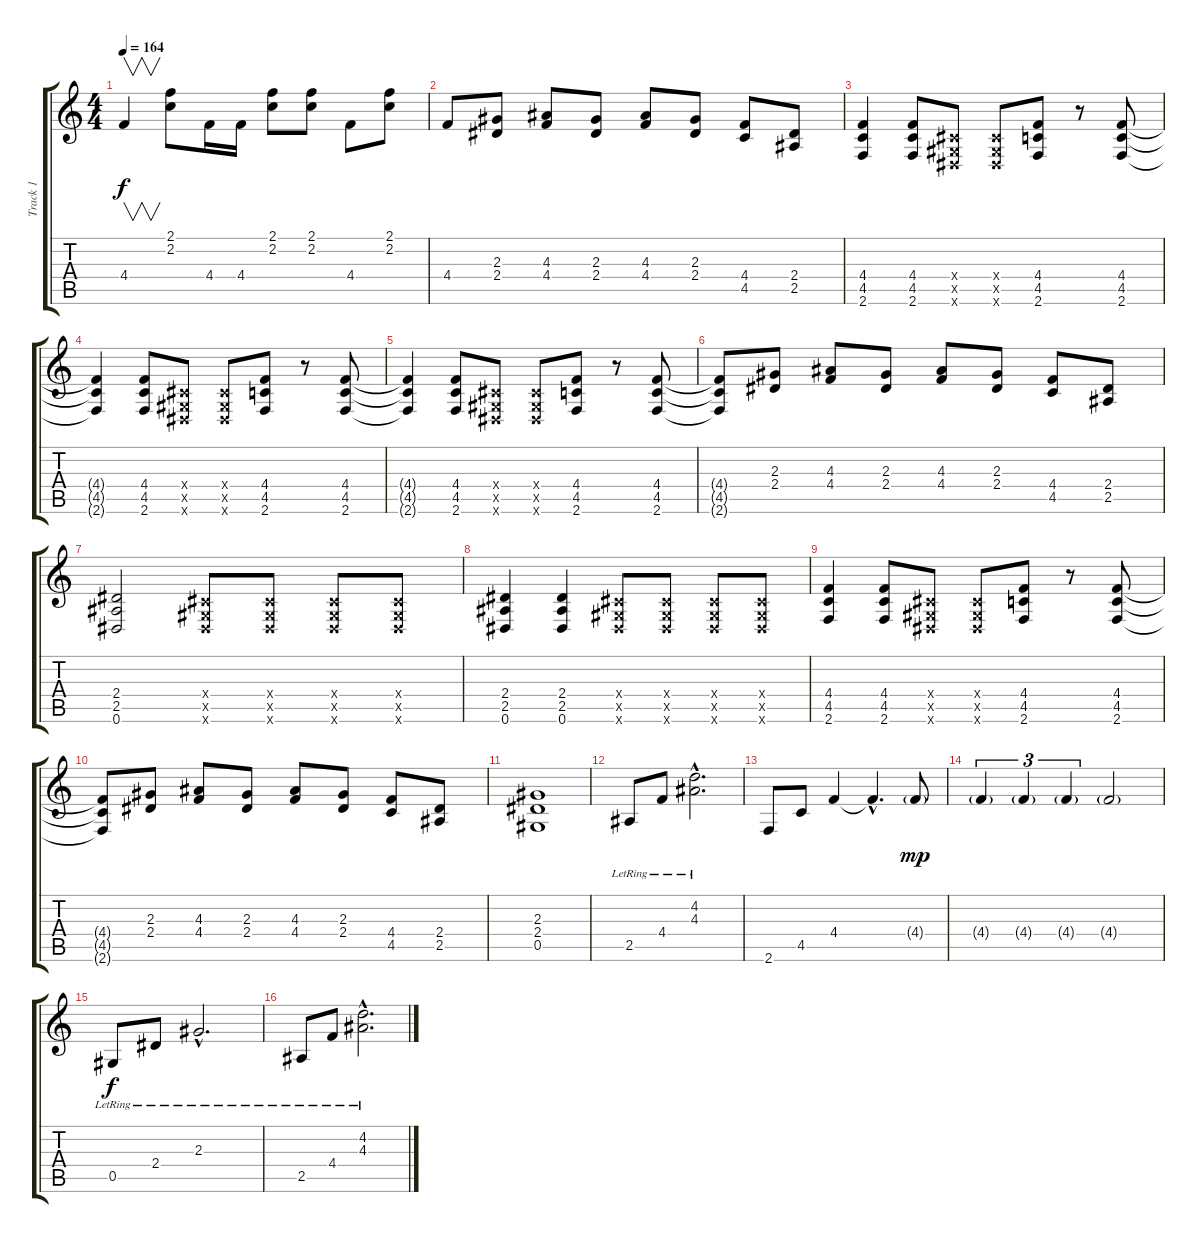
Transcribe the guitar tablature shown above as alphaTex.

\track ("Track 1" "Track 1") {instrument overdrivenguitar}
\staff {score tabs}
\tuning (Eb4 Bb3 Gb3 Db3 Ab2 Eb2) {hide}
\ts (4 4)
\tempo 164
\clef g2
\ks c
4.4.4{v dy f} (2.1 2.2).8 4.4.16 4.4.16 (2.1 2.2).8 (2.1 2.2).8 4.4.8 (2.1 2.2).8 |
4.4.8 (2.3 2.4).8 (4.3 4.4).8 (2.3 2.4).8 (4.3 4.4).8 (2.3 2.4).8 (4.4 4.5).8 (2.4 2.5).8 |
(4.4 4.5 2.6).4 (4.4 4.5 2.6).8 (0.4{x} 0.5{x} 0.6{x}).8 (0.4{x} 0.5{x} 0.6{x}).8 (4.4 4.5 2.6).8 r.8 (4.4 4.5 2.6).8 |
(4.4{t} 4.5{t} 2.6{t}).4 (4.4 4.5 2.6).8 (0.4{x} 0.5{x} 0.6{x}).8 (0.4{x} 0.5{x} 0.6{x}).8 (4.4 4.5 2.6).8 r.8 (4.4 4.5 2.6).8 |
(4.4{t} 4.5{t} 2.6{t}).4 (4.4 4.5 2.6).8 (0.4{x} 0.5{x} 0.6{x}).8 (0.4{x} 0.5{x} 0.6{x}).8 (4.4 4.5 2.6).8 r.8 (4.4 4.5 2.6).8 |
(4.4{t} 4.5{t} 2.6{t}).8 (2.3 2.4).8 (4.3 4.4).8 (2.3 2.4).8 (4.3 4.4).8 (2.3 2.4).8 (4.4 4.5).8 (2.4 2.5).8 |
(2.4 2.5 0.6).2 (0.4{x} 0.5{x} 0.6{x}).8 (0.4{x} 0.5{x} 0.6{x}).8 (0.4{x} 0.5{x} 0.6{x}).8 (0.4{x} 0.5{x} 0.6{x}).8 |
(2.4 2.5 0.6).4 (2.4 2.5 0.6).4 (0.4{x} 0.5{x} 0.6{x}).8 (0.4{x} 0.5{x} 0.6{x}).8 (0.4{x} 0.5{x} 0.6{x}).8 (0.4{x} 0.5{x} 0.6{x}).8 |
(4.4 4.5 2.6).4 (4.4 4.5 2.6).8 (0.4{x} 0.5{x} 0.6{x}).8 (0.4{x} 0.5{x} 0.6{x}).8 (4.4 4.5 2.6).8 r.8 (4.4 4.5 2.6).8 |
(4.4{t} 4.5{t} 2.6{t}).8 (2.3 2.4).8 (4.3 4.4).8 (2.3 2.4).8 (4.3 4.4).8 (2.3 2.4).8 (4.4 4.5).8 (2.4 2.5).8 |
(2.3 2.4 0.5).1 |
2.5{lr}.8 4.4{lr}.8 (4.2{hac} 4.3{hac lr}).2{d} |
2.6.8 4.5.8 4.4.4 4.4{hac t}.4{d} 4.4{g}.8{dy mp} |
4.4{g}.4{tu (3 2)} 4.4{g}.4{tu (3 2)} 4.4{g}.4{tu (3 2)} 4.4{g}.2 |
0.5{lr}.8{dy f} 2.4{lr}.8 2.3{hac lr}.2{d} |
2.5{lr}.8 4.4{lr}.8 (4.2{hac} 4.3{hac lr}).2{d}
